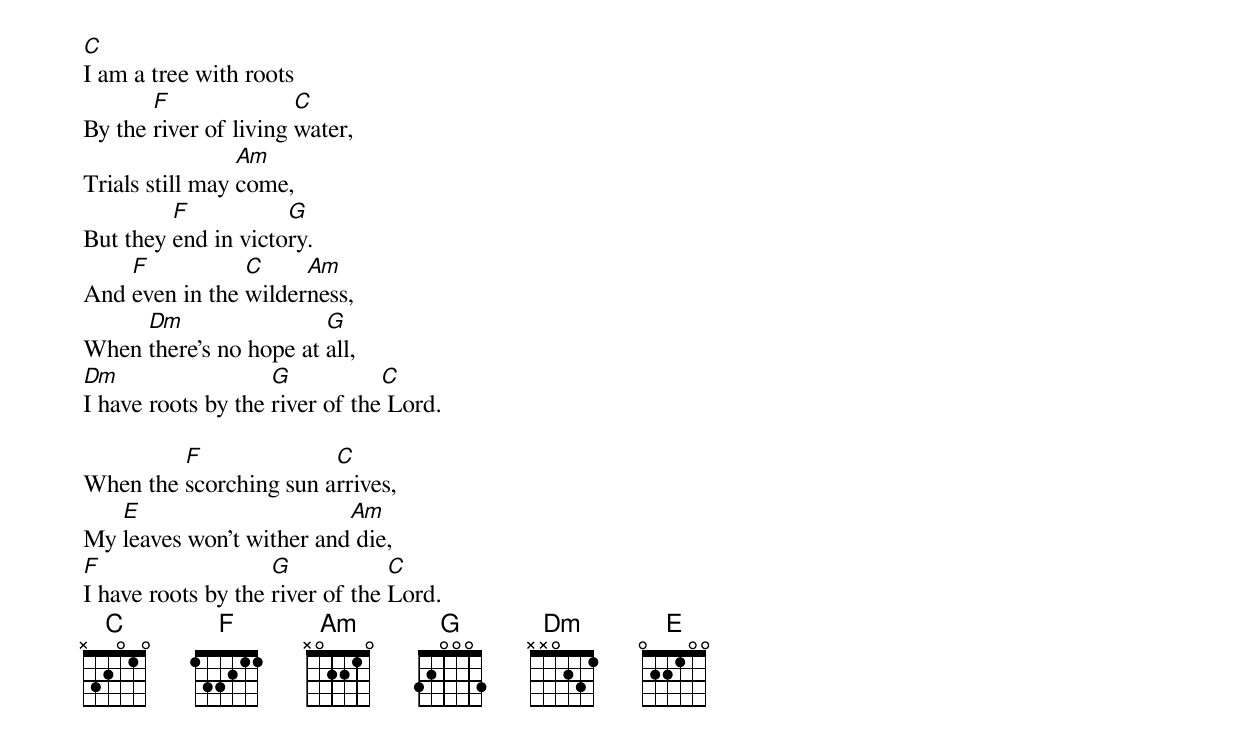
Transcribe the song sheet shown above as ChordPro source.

[C]I am a tree with roots
By the [F]river of living [C]water,
Trials still may [Am]come,
But they [F]end in victo[G]ry.
And [F]even in the [C]wilder[Am]ness,
When [Dm]there’s no hope at [G]all,
[Dm]I have roots by the [G]river of the[C] Lord.

When the [F]scorching sun a[C]rrives,
My [E]leaves won’t wither and[Am] die,
[F]I have roots by the [G]river of the [C]Lord.
